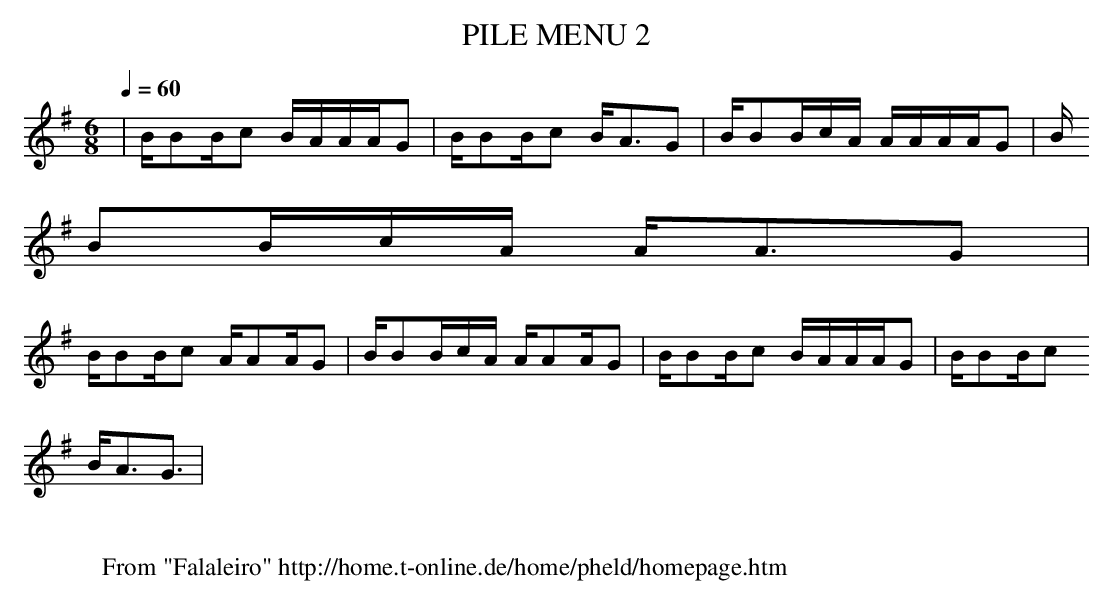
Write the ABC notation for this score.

X:1
T:PILE MENU 2
M:6/8
L:1/8
Q:1/4=60
K:G
|B/2BB/2c B/2A/2A/2A/2G|B/2BB/2c B/2A3/2G|B/2BB/2c/2A/2 A/2A/2A/2A/2G|B/
2BB/2c/2A/2 A/2A3/2G|
B/2BB/2c A/2AA/2G|B/2BB/2c/2A/2 A/2AA/2G|B/2BB/2c B/2A/2A/2A/2G|B/2BB/2c
 B/2A3/2G3/2|
W:
W: From "Falaleiro" http://home.t-online.de/home/pheld/homepage.htm
